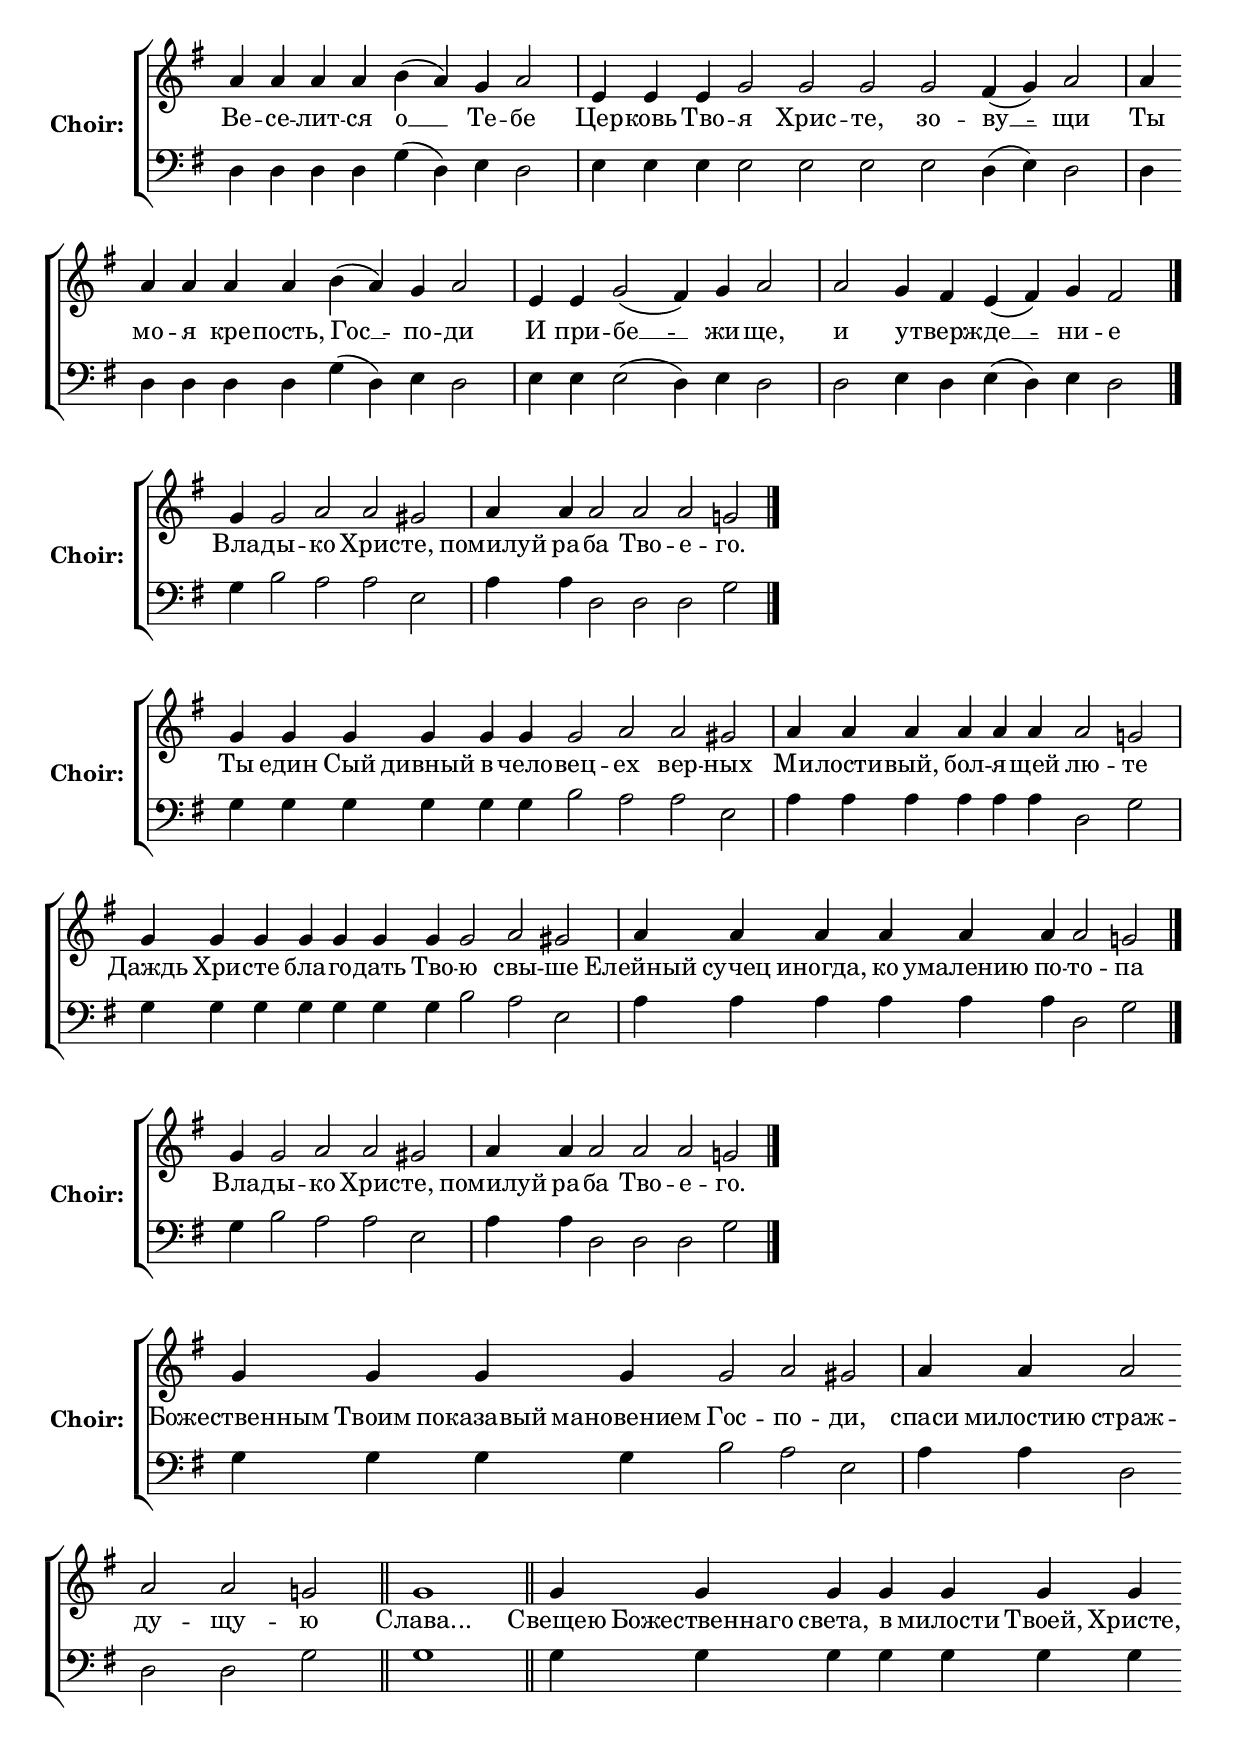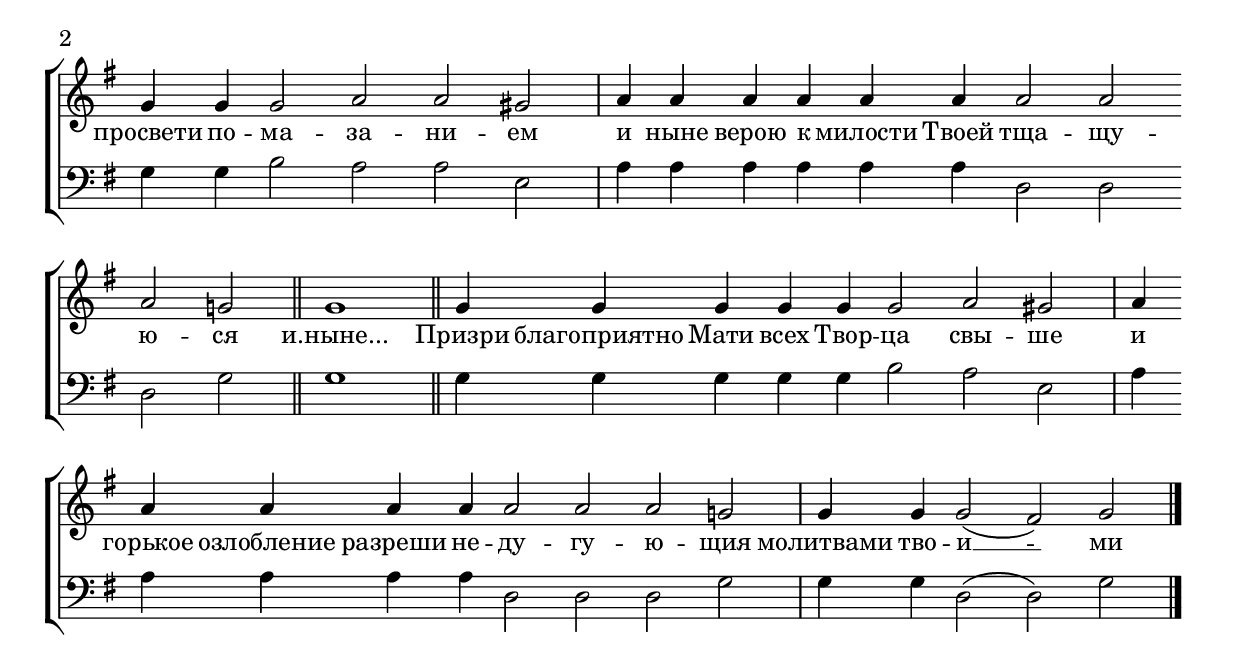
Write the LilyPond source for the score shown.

\version "2.16.2"

% =======================
% Global Variables
% =======================
alignleft = \once \override LyricText #'self-alignment-X = #-1

% =======================
% Score for Ode 3
% =======================
%
% voices
%
Sop = {
	\bar "" a'4 \bar "" a'4 \bar "" a'4 \bar "" a'4 \bar "" b' ( a' ) \bar "" g' \bar "" a'2 \bar "|" e'4 \bar "" e'4 \bar "" e'4 \bar "" g'2 \bar "" g'2 \bar "" g'2 \bar "" g'2 \bar "" fis'4 ( g' ) \bar "" a'2 \bar "|" a'4 \bar "" a'4 \bar "" a'4 \bar "" a'4 \bar "" a'4 \bar "" b' ( a' ) \bar "" g' \bar "" a'2 \bar "|" e'4 \bar "" e'4 \bar "" g'2 ( fis'4 ) \bar "" g' \bar "" a'2 \bar "|" a'2 \bar "" g'4 \bar "" fis' \bar "" e' ( fis' ) \bar "" g' \bar "" fis'2 \bar "|." 
}

Bass = {
	\bar "" d4 \bar "" d4 \bar "" d4 \bar "" d4 \bar "" g ( d ) \bar "" e \bar "" d2 \bar "|" e4 \bar "" e4 \bar "" e4 \bar "" e2 \bar "" e2 \bar "" e2 \bar "" e2 \bar "" d4 ( e ) \bar "" d2 \bar "|" d4 \bar "" d4 \bar "" d4 \bar "" d4 \bar "" d4 \bar "" g ( d ) \bar "" e \bar "" d2 \bar "|" e4 \bar "" e4 \bar "" e2 ( d4 ) \bar "" e \bar "" d2 \bar "|" d2 \bar "" e4 \bar "" d \bar "" e ( d ) \bar "" e \bar "" d2 \bar "|." 
}


% =======================
% Lyrics
% =======================
words = \lyricmode {
	Ве -- се -- лит -- ся о __ Те -- бе 
	Цер -- ковь Тво -- я Хрис -- те, зо -- ву __ -- щи 
	Ты мо -- я кре -- пость, Гос __ -- по -- ди 
	И при -- бе __ -- жи -- ще, 
	и у -- тверж -- де __ -- ни -- е 
}

\score {

% This produces a lilypond error, but still seems to render OK, so...
\header { title = "Ode 3" }

  \new ChoirStaff \with {
    instrumentName = \markup \bold "Choir:"
  }
  <<
    #(set-accidental-style 'neo-modern 'Score)
    \new Staff {
      \key g \major
      \cadenzaOn
      <<{
	  \new Voice = "Sop" {
	    %\voiceOne
	    \Sop
	  }
	}>>
    }
    \new Lyrics \lyricsto "Sop" { \words }
    \new Staff {
      \key g \major
      \clef bass
      \cadenzaOn
      <<{
	  \new Voice = "Bass" {
	    %\voiceOne
	    \Bass
	  }
	}>>
    }
  >>
}

%
% voices
%
Sop = {
	\bar "" g'4 \bar "" g'2 \bar "" a' \bar "" a' \bar "" gis' \bar "|" a'4 \bar "" a'4 \bar "" a'2 \bar "" a'2 \bar "" a'2 \bar "" g' \bar "|." 
}

Bass = {
	\bar "" g4 \bar "" b2 \bar "" a \bar "" a \bar "" e \bar "|" a4 \bar "" a4 \bar "" d2 \bar "" d2 \bar "" d2 \bar "" g \bar "|." 
}


% =======================
% Lyrics
% =======================
words = \lyricmode {
	Вла -- ды -- кo Хрис -- те, 
	помилуй ра -- ба Тво -- е -- го. 
}

\score {


  \new ChoirStaff \with {
    instrumentName = \markup \bold "Choir:"
  }
  <<
    #(set-accidental-style 'neo-modern 'Score)
    \new Staff {
      \key g \major
      \cadenzaOn
      <<{
	  \new Voice = "Sop" {
	    %\voiceOne
	    \Sop
	  }
	}>>
    }
    \new Lyrics \lyricsto "Sop" { \words }
    \new Staff {
      \key g \major
      \clef bass
      \cadenzaOn
      <<{
	  \new Voice = "Bass" {
	    %\voiceOne
	    \Bass
	  }
	}>>
    }
  >>
}

%
% voices
%
Sop = {
	\bar "" g'4 \bar "" g'4 \bar "" g'4 \bar "" g'4 \bar "" g'4 \bar "" g'4 \bar "" g'2 \bar "" a' \bar "" a' \bar "" gis' \bar "|" a'4 \bar "" a'4 \bar "" a'4 \bar "" a'4 \bar "" a'4 \bar "" a'4 \bar "" a'2 \bar "" g' \bar "|" g'4 \bar "" g'4 \bar "" g'4 \bar "" g'4 \bar "" g'4 \bar "" g'4 \bar "" g'4 \bar "" g'2 \bar "" a' \bar "" gis' \bar "|" a'4 \bar "" a'4 \bar "" a'4 \bar "" a'4 \bar "" a'4 \bar "" a'4 \bar "" a'2 \bar "" g' \bar "|." 
}

Bass = {
	\bar "" g4 \bar "" g4 \bar "" g4 \bar "" g4 \bar "" g4 \bar "" g4 \bar "" b2 \bar "" a \bar "" a \bar "" e \bar "|" a4 \bar "" a4 \bar "" a4 \bar "" a4 \bar "" a4 \bar "" a4 \bar "" d2 \bar "" g \bar "|" g4 \bar "" g4 \bar "" g4 \bar "" g4 \bar "" g4 \bar "" g4 \bar "" g4 \bar "" b2 \bar "" a \bar "" e \bar "|" a4 \bar "" a4 \bar "" a4 \bar "" a4 \bar "" a4 \bar "" a4 \bar "" d2 \bar "" g \bar "|." 
}


% =======================
% Lyrics
% =======================
words = \lyricmode {
	Ты един Сый дивный в чело -- вец -- ех вер -- ных 
	Ми -- лости -- вый, бол -- я -- щей лю -- те 
	Даждь Хри -- сте бла -- го -- дать Тво -- ю свы -- ше 
	Елейный сучец иногда, ко умалению по -- то -- па 
}

\score {


  \new ChoirStaff \with {
    instrumentName = \markup \bold "Choir:"
  }
  <<
    #(set-accidental-style 'neo-modern 'Score)
    \new Staff {
      \key g \major
      \cadenzaOn
      <<{
	  \new Voice = "Sop" {
	    %\voiceOne
	    \Sop
	  }
	}>>
    }
    \new Lyrics \lyricsto "Sop" { \words }
    \new Staff {
      \key g \major
      \clef bass
      \cadenzaOn
      <<{
	  \new Voice = "Bass" {
	    %\voiceOne
	    \Bass
	  }
	}>>
    }
  >>
}

%
% voices
%
Sop = {
	\bar "" g'4 \bar "" g'2 \bar "" a' \bar "" a' \bar "" gis' \bar "|" a'4 \bar "" a'4 \bar "" a'2 \bar "" a'2 \bar "" a'2 \bar "" g' \bar "|." 
}

Bass = {
	\bar "" g4 \bar "" b2 \bar "" a \bar "" a \bar "" e \bar "|" a4 \bar "" a4 \bar "" d2 \bar "" d2 \bar "" d2 \bar "" g \bar "|." 
}


% =======================
% Lyrics
% =======================
words = \lyricmode {
	Вла -- ды -- кo Хрис -- те, 
	помилуй ра -- ба Тво -- е -- го. 
}

\score {


  \new ChoirStaff \with {
    instrumentName = \markup \bold "Choir:"
  }
  <<
    #(set-accidental-style 'neo-modern 'Score)
    \new Staff {
      \key g \major
      \cadenzaOn
      <<{
	  \new Voice = "Sop" {
	    %\voiceOne
	    \Sop
	  }
	}>>
    }
    \new Lyrics \lyricsto "Sop" { \words }
    \new Staff {
      \key g \major
      \clef bass
      \cadenzaOn
      <<{
	  \new Voice = "Bass" {
	    %\voiceOne
	    \Bass
	  }
	}>>
    }
  >>
}

%
% voices
%
Sop = {
	\bar "" g'4 \bar "" g'4 \bar "" g'4 \bar "" g'4 \bar "" g'2 \bar "" a' \bar "" gis' \bar "|" a'4 \bar "" a'4 \bar "" a'2 \bar "" a'2 \bar "" a'2 \bar "" g' \bar "||" g'1 \bar "||" g'4 \bar "" g'4 \bar "" g'4 \bar "" g'4 \bar "" g'4 \bar "" g'4 \bar "" g'4 \bar "" g'4 \bar "" g'4 \bar "" g'2 \bar "" a' \bar "" a' \bar "" gis' \bar "|" a'4 \bar "" a'4 \bar "" a'4 \bar "" a'4 \bar "" a'4 \bar "" a'4 \bar "" a'2 \bar "" a'2 \bar "" a'2 \bar "" g' \bar "||" g'1 \bar "||" g'4 \bar "" g'4 \bar "" g'4 \bar "" g'4 \bar "" g'4 \bar "" g'2 \bar "" a' \bar "" gis' \bar "|" a'4 \bar "" a'4 \bar "" a'4 \bar "" a'4 \bar "" a'4 \bar "" a'2 \bar "" a'2 \bar "" a'2 \bar "" g' \bar "|" g'4 \bar "" g'4 \bar "" g'2 ( fis' ) \bar "" g' \bar "|." 
}

Bass = {
	\bar "" g4 \bar "" g4 \bar "" g4 \bar "" g4 \bar "" b2 \bar "" a \bar "" e \bar "|" a4 \bar "" a4 \bar "" d2 \bar "" d2 \bar "" d2 \bar "" g \bar "||" g1 \bar "||" g4 \bar "" g4 \bar "" g4 \bar "" g4 \bar "" g4 \bar "" g4 \bar "" g4 \bar "" g4 \bar "" g4 \bar "" b2 \bar "" a \bar "" a \bar "" e \bar "|" a4 \bar "" a4 \bar "" a4 \bar "" a4 \bar "" a4 \bar "" a4 \bar "" d2 \bar "" d2 \bar "" d2 \bar "" g \bar "||" g1 \bar "||" g4 \bar "" g4 \bar "" g4 \bar "" g4 \bar "" g4 \bar "" b2 \bar "" a \bar "" e \bar "|" a4 \bar "" a4 \bar "" a4 \bar "" a4 \bar "" a4 \bar "" d2 \bar "" d2 \bar "" d2 \bar "" g \bar "|" g4 \bar "" g4 \bar "" d2 ( d ) \bar "" g \bar "|." 
}


% =======================
% Lyrics
% =======================
words = \lyricmode {
	Божественным Твоим показавый мановением Гос -- по -- ди, 
	спаси милостию страж -- ду -- щу -- ю 
	Слава... 
	Свещею Божественнаго света, в милости Твоей, Христе, просвети по -- ма -- за -- ни -- ем 
	и ныне верою к милости Твоей тща -- щу -- ю -- ся 
	и.ныне... 
	Призри благоприятно Мати всех Твор -- ца свы -- ше 
	и горькое озлобление разреши не -- ду -- гу -- ю -- щия 
	молитвами тво -- и __ -- ми 
}

\score {


  \new ChoirStaff \with {
    instrumentName = \markup \bold "Choir:"
  }
  <<
    #(set-accidental-style 'neo-modern 'Score)
    \new Staff {
      \key g \major
      \cadenzaOn
      <<{
	  \new Voice = "Sop" {
	    %\voiceOne
	    \Sop
	  }
	}>>
    }
    \new Lyrics \lyricsto "Sop" { \words }
    \new Staff {
      \key g \major
      \clef bass
      \cadenzaOn
      <<{
	  \new Voice = "Bass" {
	    %\voiceOne
	    \Bass
	  }
	}>>
    }
  >>
}


% =======================
% Layout
% =======================
\layout {
  \context {
    \Score
    \remove "Bar_number_engraver"
  }
  \context {
    \Staff
    \remove "Time_signature_engraver"
  }
}			
